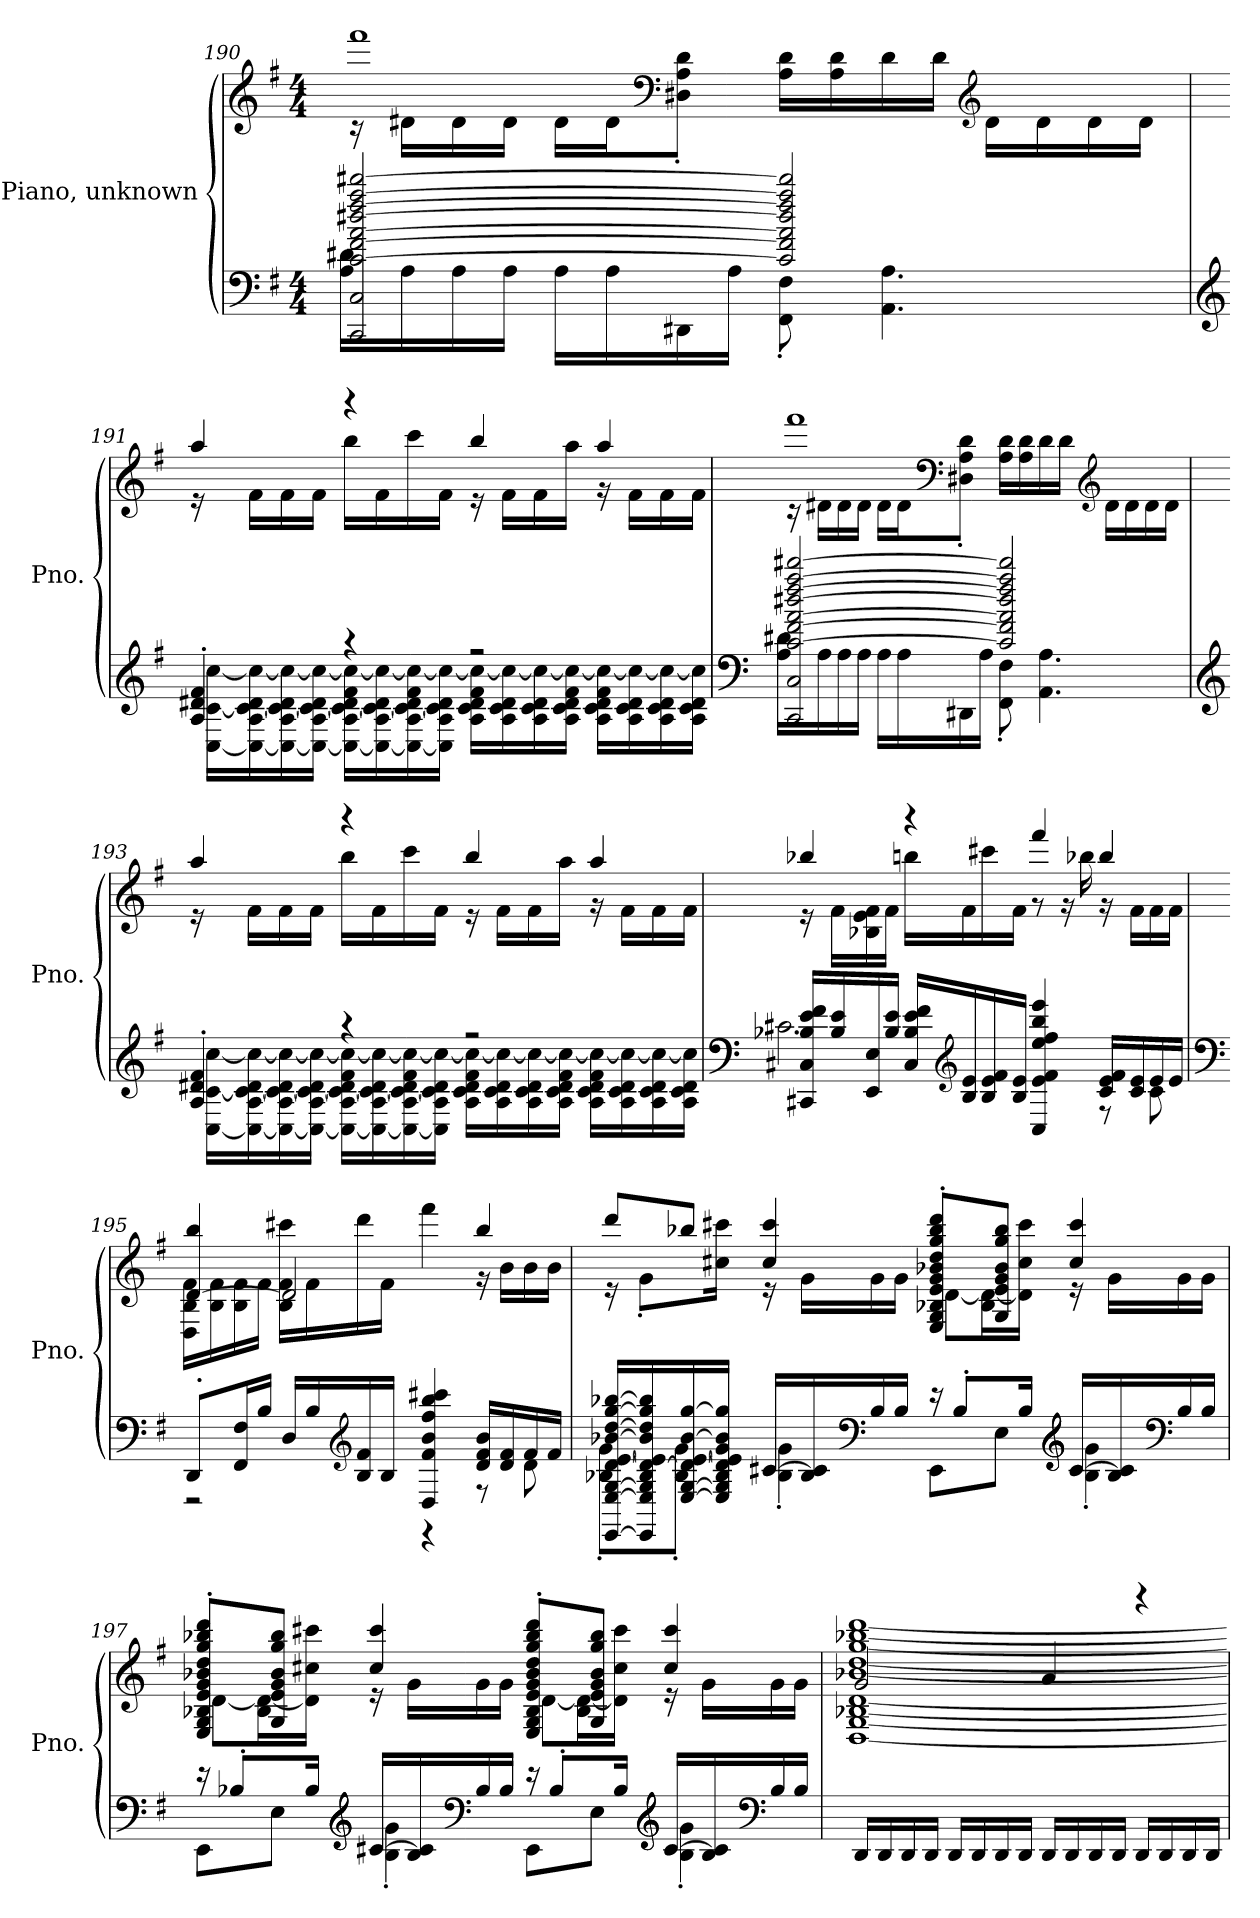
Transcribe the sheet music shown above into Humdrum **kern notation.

**kern	**kern
*part1	*part1
*staff2	*staff1
*I"Piano, unknown	*
*I'Pno.	*
!!LO:LB:g=z
*clefF4	*clefG2
*k[f#]	*k[f#]
*M4/4	*M4/4
=190	=190
*^	*^
2CC/ 2C/ [2c/ [2f#/ [2a/ [2dd#X/ [2ff#/ [2aa/ [2ddd#X/	16A\ 16d#X\LL	1fff#	16r
.	16A\	.	16d#X\LL
.	16A\	.	16d#\
.	16A\JJ	.	16d#\JJ
.	16A\LL	.	16d#\LL
.	16A\	.	16d#\J
*	*	*clefF4	*
.	16DD#X\	.	8D#X\' 8A\' 8d#\'J
.	16A\JJ	.	.
2c/] 2f#/] 2a/] 2dd#/] 2ff#/] 2aa/] 2ddd#/]	8FF#\' 8F#\'	.	16A\ 16d#\LL
.	.	.	16A\ 16d#\
.	4.AA\ 4.A\	.	16d#\
.	.	.	16d#\JJ
*	*	*clefG2	*
.	.	.	16d#\LL
.	.	.	16d#\
.	.	.	16d#\
.	.	.	16d#\JJ
!!LO:LB:g=z	!!
=191	=191	=191	=191
*clefG2	*	*	*
4A/' 4d#X/' 4f#/'	[16C\ [16c\ [16cc\LL	4aa/	16r
.	16C\_ 16A\ 16c\_ 16d#\ 16cc\_	.	16f#\LL
.	16C\_ 16A\ 16c\_ 16d#\ 16cc\_	.	16f#\
.	16C\_ 16A\ 16c\_ 16d#\ 16cc\_JJ	.	16f#\JJ
4r	16C\_ 16A\ 16c\_ 16d#\ 16f#\ 16cc\_LL	4r	16bb\LL
.	16C\_ 16A\ 16c\_ 16d#\ 16cc\_	.	16f#\
.	16C\_ 16A\ 16c\_ 16d#\ 16f#\ 16cc\_	.	16ccc\
.	16C\] 16A\ 16c\] 16d#\ 16cc\_JJ	.	16f#\JJ
2r	16A\ 16c\ 16d#\ 16f#\ 16cc\_LL	4bb/	16r
.	16A\ 16c\ 16d#\ 16cc\_	.	16f#\LL
.	16A\ 16c\ 16d#\ 16cc\_	.	16f#\
.	16A\ 16c\ 16d#\ 16f#\ 16cc\_JJ	.	16aa\JJ
.	16A\ 16c\ 16d#\ 16f#\ 16cc\_LL	4aa/	16r
.	16A\ 16c\ 16d#\ 16cc\_	.	16f#\LL
.	16A\ 16c\ 16d#\ 16cc\_	.	16f#\
.	16A\ 16c\ 16d#\ 16cc\]JJ	.	16f#\JJ
!!LO:LB:g=z	!!
=192	=192	=192	=192
*clefF4	*	*	*
2CC/ 2C/ [2c/ [2f#/ [2a/ [2dd#X/ [2ff#/ [2aa/ [2ddd#X/	16A\ 16d#X\LL	1fff#	16r
.	16A\	.	16d#X\LL
.	16A\	.	16d#\
.	16A\JJ	.	16d#\JJ
.	16A\LL	.	16d#\LL
.	16A\	.	16d#\J
*	*	*clefF4	*
.	16DD#X\	.	8D#X\' 8A\' 8d#\'J
.	16A\JJ	.	.
2c/] 2f#/] 2a/] 2dd#/] 2ff#/] 2aa/] 2ddd#/]	8FF#\' 8F#\'	.	16A\ 16d#\LL
.	.	.	16A\ 16d#\
.	4.AA\ 4.A\	.	16d#\
.	.	.	16d#\JJ
*	*	*clefG2	*
.	.	.	16d#\LL
.	.	.	16d#\
.	.	.	16d#\
.	.	.	16d#\JJ
!!LO:PB:g=z	!!
=193	=193	=193	=193
*clefG2	*	*	*
4A/' 4d#X/' 4f#/'	[16C\ [16c\ [16cc\LL	4aa/	16r
.	16C\_ 16A\ 16c\_ 16d#\ 16cc\_	.	16f#\LL
.	16C\_ 16A\ 16c\_ 16d#\ 16cc\_	.	16f#\
.	16C\_ 16A\ 16c\_ 16d#\ 16cc\_JJ	.	16f#\JJ
4r	16C\_ 16A\ 16c\_ 16d#\ 16f#\ 16cc\_LL	4r	16bb\LL
.	16C\_ 16A\ 16c\_ 16d#\ 16cc\_	.	16f#\
.	16C\_ 16A\ 16c\_ 16d#\ 16f#\ 16cc\_	.	16ccc\
.	16C\] 16A\ 16c\] 16d#\ 16cc\_JJ	.	16f#\JJ
2r	16A\ 16c\ 16d#\ 16f#\ 16cc\_LL	4bb/	16r
.	16A\ 16c\ 16d#\ 16cc\_	.	16f#\LL
.	16A\ 16c\ 16d#\ 16cc\_	.	16f#\
.	16A\ 16c\ 16d#\ 16f#\ 16cc\_JJ	.	16aa\JJ
.	16A\ 16c\ 16d#\ 16f#\ 16cc\_LL	4aa/	16r
.	16A\ 16c\ 16d#\ 16cc\_	.	16f#\LL
.	16A\ 16c\ 16d#\ 16cc\_	.	16f#\
.	16A\ 16c\ 16d#\ 16cc\]JJ	.	16f#\JJ
!!LO:LB:g=z	!!
=194	=194	=194	=194
*clefF4	*	*	*
16CC#X/ 16C#X/ 16B-X/ 16e/ 16f#/LL	2.c#X\	4bb-X/	16r
16B-/ 16e/	.	.	16f#\LL
16EE/ 16E/	.	.	16B-X\ 16e\ 16f#\
16B-/ 16e/JJ	.	.	16f#\JJ
16C#/ 16B-/ 16e/ 16f#/LL	.	4r	16bbn\LL
*clefG2	*	*	*
16B-/ 16e/	.	.	16f#\
16B-/ 16e/ 16f#/	.	.	16ccc#X\
16B-/ 16e/JJ	.	.	16f#\JJ
4C#/ 4e/ 4f#/ 4ee/ 4ff#/ 4bb/ 4eee/	.	4fff#/	8r
.	.	.	16r
.	.	.	16bb-X\
16c#/ 16e/ 16f#/LL	8r	4bb-/	16r
16c#/ 16e/	.	.	16f#\LL
16e/	8c#\	.	16f#\
16e/JJ	.	.	16f#\JJ
!!LO:LB:g=z	!!
=195	=195	=195	=195
*clefF4	*	*	*
8DD'/L	2r	[4d/ 4bb/	16D\ 16B\ 16f#\LL
.	.	.	16B\ 16f#\
16FF#/ 16F#/L	.	.	16B\ 16f#\
16B/JJ	.	.	16f#\JJ
16D/LL	.	2d/]	16B\ 16f#\ 16ccc#X\LL
16B/	.	.	16f#\
*clefG2	*	*	*
16B/ 16f#/	.	.	16ddd\
16B/JJ	.	.	16f#\JJ
4D/ 4f#/ 4b/ 4ff#/ 4bb/ 4ccc#X/	4r	.	4fff#\
16d/ 16f#/ 16b/LL	8r	4bb/	16r
16d/ 16f#/	.	.	16b\LL
16f#/	8d\	.	16b\
16f#/JJ	.	.	16b\JJ
!!LO:LB:g=z	!!
=196	=196	=196	=196
[16EE/ [16E/ [16G/ [16d/ [16e/ [16b-X/ [16dd/ [16gg/ [16bb-X/LL	8B-X\' 8g\'L	8ddd/L	16r
16EE/] 16E/] 16G/] 16B-/ 16d/_ 16e/] 16b-/] 16dd/] 16gg/] 16bb-/]	.	.	8g'\L
[16E/ [16G/ 16d/_ [16e/ [16b-/ [16gg/	8B-\' 8g\'J	8bb-X/J	.
16E/] 16G/] 16B-/ 16d/] 16e/] 16g/ 16b-/] 16gg/]JJ	.	.	16cc#X\ 16ccc#X\Jk
[16c#X/LL	4B-\' 4g\'	4cc#/ 4ccc#/	16r
16B-/ 16c#/]	.	.	16g\LL
*clefF4	*	*	*
16B-/	.	.	16g\
16B-/JJ	.	.	16g\JJ
16r	8EE\L	8E/' 8G/' 8B-X/' 8e/' 8g/' 8b-X/' 8dd/' 8gg/' 8bb-/' 8ddd/'L	[8d\L
8B-'/L	.	.	.
.	8E\J	8G/ 8e/ 8g/ 8b-/ 8gg/ 8bb-/J	16B-\ 16d\_L
16B-/Jk	.	.	16d\] 16cc#\ 16ccc#\JJ
*clefG2	*	*	*
[16c#/LL	4B-\' 4g\'	4cc#/ 4ccc#/	16r
16B-/ 16c#/]	.	.	16g\LL
*clefF4	*	*	*
16B-/	.	.	16g\
16B-/JJ	.	.	16g\JJ
!!LO:LB:g=z	!!
=197	=197	=197	=197
16r	8EE\L	8E/' 8G/' 8B-X/' 8e/' 8g/' 8b-X/' 8dd/' 8gg/' 8bb-X/' 8ddd/'L	[8d\L
8B-X'/L	.	.	.
.	8E\J	8G/ 8e/ 8g/ 8b-/ 8gg/ 8bb-/J	16B-\ 16d\_L
16B-/Jk	.	.	16d\] 16cc#X\ 16ccc#X\JJ
*clefG2	*	*	*
[16c#X/LL	4B-\' 4g\'	4cc#/ 4ccc#/	16r
16B-/ 16c#/]	.	.	16g\LL
*clefF4	*	*	*
16B-/	.	.	16g\
16B-/JJ	.	.	16g\JJ
16r	8EE\L	8E/' 8G/' 8B-/' 8e/' 8g/' 8b-/' 8dd/' 8gg/' 8bb-/' 8ddd/'L	[8d\L
8B-'/L	.	.	.
.	8E\J	8G/ 8e/ 8g/ 8b-/ 8gg/ 8bb-/J	16B-\ 16d\_L
16B-/Jk	.	.	16d\] 16cc#\ 16ccc#\JJ
*clefG2	*	*	*
[16c#/LL	4B-\' 4g\'	4cc#/ 4ccc#/	16r
16B-/ 16c#/]	.	.	16g\LL
*clefF4	*	*	*
16B-/	.	.	16g\
16B-/JJ	.	.	16g\JJ
*v	*v	*	*
!!LO:LB:g=z	!!
=198	=198	=198
16DD/LL	2g/	[1D [1G [1B-X [1d [1b-X [1dd [1gg [1bb-X [1ddd
16DD/	.	.
16DD/	.	.
16DD/JJ	.	.
16DD/LL	.	.
16DD/	.	.
16DD/	.	.
16DD/JJ	.	.
16DD/LL	4a/	.
16DD/	.	.
16DD/	.	.
16DD/JJ	.	.
16DD/LL	4r	.
16DD/	.	.
16DD/	.	.
16DD/JJ	.	.
*	*v	*v
=	=
*-	*-
